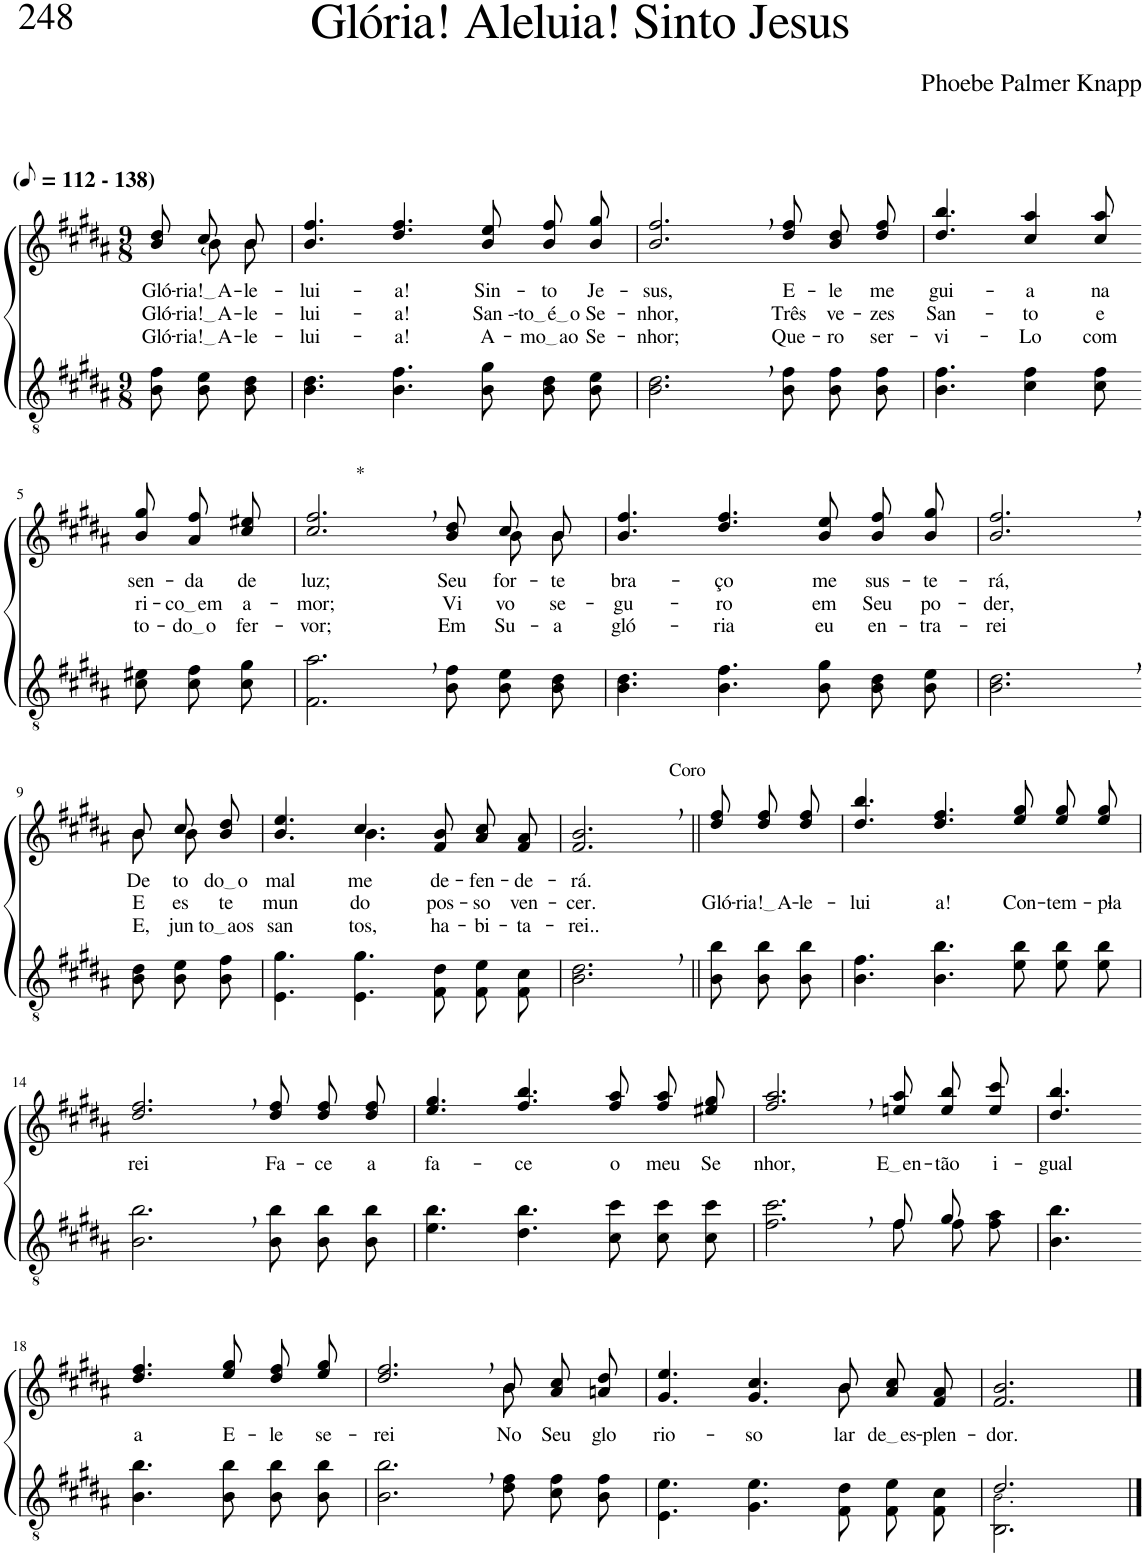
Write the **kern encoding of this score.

**kern	**kern	**text	**text	**text
*part2	*part1	*part1	*part1	*part1
*staff2	*staff1	*staff1	*staff1	*staff1
*I"Parte III e IV	*I"Parte I e II	*	*	*
*clefGv2	*clefG2	*	*	*
*Trd5c9	*Trd5c9	*	*	*
*k[f#c#g#d#a#]	*k[f#c#g#d#a#]	*	*	*
*M9/8	*M9/8	*	*	*
*MM56	*MM56	*	*	*
=1	=1	=1	=1	=1
!	!LO:TX:a:B:t=(	!	!	!
!	!LO:TX:a:B:t=- 138)	!	!	!
!	!	!LO:LY:b	!LO:LY:b	!LO:LY:b
*	*^	*	*	*
8B\ 8f#\L	8b\ 8dd#\L	8ryy	Gló-	Gló-	Gló-
!	!	!	!LO:LY:b	!LO:LY:b	!LO:LY:b
8B\ 8e\	8cc#\	8b\L	ria! A	ria! A	ria! A
!	!	!	!LO:LY:b	!LO:LY:b	!LO:LY:b
8B\ 8d#\J	8b\J	8b\J	-le-	-le-	-le-
=2	=2	=2	=2	=2	=2
!	!	!	!LO:LY:b	!LO:LY:b	!LO:LY:b
*	*v	*v	*	*	*
4.B\ 4.d#\	4.b/ 4.ff#/	-lui-	-lui-	-lui-
!	!	!LO:LY:b	!LO:LY:b	!LO:LY:b
4.B\ 4.f#\	4.dd#/ 4.ff#/	-a!	-a!	-a!
!	!	!LO:LY:b	!LO:LY:b	!LO:LY:b
8B\ 8g#\L	8b\ 8ee\L	Sin-	San --	A-
!	!	!LO:LY:b	!LO:LY:b	!LO:LY:b
8B\ 8d#\	8b\ 8ff#\	-to	to é o	mo ao
!	!	!LO:LY:b	!LO:LY:b	!LO:LY:b
8B\ 8e\J	8b\ 8gg#\J	Je-	Se-	Se-
=3	=3	=3	=3	=3
!	!	!LO:LY:b	!LO:LY:b	!LO:LY:b
2.B\, 2.d#\,	2.b/, 2.ff#/,	-sus,	-nhor,	-nhor;
!	!	!LO:LY:b	!LO:LY:b	!LO:LY:b
8B\ 8f#\L	8dd#\ 8ff#\L	E-	Três	Que-
!	!	!LO:LY:b	!LO:LY:b	!LO:LY:b
8B\ 8f#\	8b\ 8dd#\	-le	ve-	-ro
!	!	!LO:LY:b	!LO:LY:b	!LO:LY:b
8B\ 8f#\J	8dd#\ 8ff#\J	me	-zes	ser-
=4	=4	=4	=4	=4
!	!	!LO:LY:b	!LO:LY:b	!LO:LY:b
4.B\ 4.f#\	4.dd#/ 4.bb/	gui-	San-	-vi-
!	!	!LO:LY:b	!LO:LY:b	!LO:LY:b
4c#\ 4f#\	4cc#/ 4aa#/	-a	-to	-Lo
!	!	!LO:LY:b	!LO:LY:b	!LO:LY:b
8c#\ 8f#\	8cc#/ 8aa#/	na	e	com
!!LO:LB:g=z
=5-	=5-	=5-	=5-	=5-
*k[f#c#g#d#a#]	*k[f#c#g#d#a#]	*	*	*
!	!	!LO:LY:b	!LO:LY:b	!LO:LY:b
8c#\ 8e#X\L	8b\ 8gg#\L	sen-	ri-	to-
!	!	!LO:LY:b	!LO:LY:b	!LO:LY:b
8c#\ 8f#\	8a#\ 8ff#\	-da	co em	do o
!	!	!LO:LY:b	!LO:LY:b	!LO:LY:b
8c#\ 8g#\J	8cc#\ 8ee#X\J	de	a-	fer-
=6	=6	=6	=6	=6
!	!LO:TX:a:t=*	!	!	!
!	!	!LO:LY:b	!LO:LY:b	!LO:LY:b
*	*^	*	*	*
2.F#\, 2.a#\,	2.cc#/, 2.ff#/,	2..ryy	luz;	-mor;	-vor;
!	!	!	!LO:LY:b	!LO:LY:b	!LO:LY:b
8B\ 8f#\L	8b\ 8dd#\L	.	Seu	Vi-	Em
!	!	!	!LO:LY:b	!LO:LY:b	!LO:LY:b
8B\ 8e\	8cc#\	8b\L	for-	-vo	Su-
!	!	!	!LO:LY:b	!LO:LY:b	!LO:LY:b
8B\ 8d#\J	8b\J	8b\J	-te	se-	-a
=7	=7	=7	=7	=7	=7
!	!	!	!LO:LY:b	!LO:LY:b	!LO:LY:b
*	*v	*v	*	*	*
4.B\ 4.d#\	4.b/ 4.ff#/	bra-	gu-	gló-
!	!	!LO:LY:b	!LO:LY:b	!LO:LY:b
4.B\ 4.f#\	4.dd#/ 4.ff#/	-ço	-ro	-ria
!	!	!LO:LY:b	!LO:LY:b	!LO:LY:b
8B\ 8g#\L	8b\ 8ee\L	me	em	eu
!	!	!LO:LY:b	!LO:LY:b	!LO:LY:b
8B\ 8d#\	8b\ 8ff#\	sus-	Seu	en-
!	!	!LO:LY:b	!LO:LY:b	!LO:LY:b
8B\ 8e\J	8b\ 8gg#\J	-te-	po-	-tra-
=8	=8	=8	=8	=8
!	!	!LO:LY:b	!LO:LY:b	!LO:LY:b
2.B\, 2.d#\,	2.b/, 2.ff#/,	-rá,	-der,	-rei
!!LO:LB:g=z
=9-	=9-	=9-	=9-	=9-
*k[f#c#g#d#a#]	*	*	*	*
*	*^	*	*	*
!	!	!	!LO:LY:b	!LO:LY:b	!LO:LY:b
8B\ 8d#\L	8b\L	8b\L	De	-E	E,
!	!	!	!LO:LY:b	!LO:LY:b	!LO:LY:b
8B\ 8e\	8cc#\	8b\J	to-	es-	jun-
!	!	!	!LO:LY:b	!LO:LY:b	!LO:LY:b
8B\ 8f#\J	8b\ 8dd#\J	8ryy	do o	-te	to aos
=10	=10	=10	=10	=10	=10
!	!	!	!LO:LY:b	!LO:LY:b	!LO:LY:b
4.E\ 4.g#\	4.ryy	4.b/ 4.ee/	-mal	mun-	san-
!	!	!	!LO:LY:b	!LO:LY:b	!LO:LY:b
4.E\ 4.g#\	4.b\	4.cc#/	me	-do	tos,
!	!	!	!LO:LY:b	!LO:LY:b	!LO:LY:b
8F#/ 8d#/L	4.ryy	8f#/ 8b/L	de-	pos-	ha-
!	!	!	!LO:LY:b	!LO:LY:b	!LO:LY:b
8F#/ 8e/	.	8a#/ 8cc#/	-fen-	-so	-bi-
!	!	!	!LO:LY:b	!LO:LY:b	!LO:LY:b
8F#/ 8c#/J	.	8f#/ 8a#/J	-de-	ven-	-ta-
=11	=11	=11	=11	=11	=11
!	!LO:TX:a:t=Coro	!	!	!	!
!	!	!	!LO:LY:b	!LO:LY:b	!LO:LY:b
*	*v	*v	*	*	*
2.B\, 2.d#\,	2.f#/, 2.b/,	-rá.	-cer.	-rei..
=12||	=12||	=12||	=12||	=12||
!	!	!	!LO:LY:b	!
8B\ 8b\L	8dd#\ 8ff#\L	.	Gló-	.
!	!	!	!LO:LY:b	!
8B\ 8b\	8dd#\ 8ff#\	.	ria! A	.
!	!	!	!LO:LY:b	!
8B\ 8b\J	8dd#\ 8ff#\J	.	-le-	.
=13	=13	=13	=13	=13
!	!	!	!LO:LY:b	!
4.B\ 4.f#\	4.dd#/ 4.bb/	.	-lui	.
!	!	!	!LO:LY:b	!
4.B\ 4.b\	4.dd#/ 4.ff#/	.	a!	.
!	!	!	!LO:LY:b	!
8e\ 8b\L	8ee\ 8gg#\L	.	Con-	.
!	!	!	!LO:LY:b	!
8e\ 8b\	8ee\ 8gg#\	.	-tem-	.
!	!	!	!LO:LY:b	!
8e\ 8b\J	8ee\ 8gg#\J	.	-pla-	.
!!LO:LB:g=z
=14	=14	=14	=14	=14
!	!	!LO:LY:b	!	!
2.B\, 2.b\,	2.dd#/, 2.ff#/,	rei	.	.
!	!	!LO:LY:b	!	!
8B\ 8b\L	8dd#\ 8ff#\L	Fa-	.	.
!	!	!LO:LY:b	!	!
8B\ 8b\	8dd#\ 8ff#\	-ce	.	.
!	!	!LO:LY:b	!	!
8B\ 8b\J	8dd#\ 8ff#\J	a	.	.
=15	=15	=15	=15	=15
!	!	!LO:LY:b	!	!
4.e\ 4.b\	4.ee/ 4.gg#/	fa-	.	.
!	!	!LO:LY:b	!	!
4.d#\ 4.b\	4.ff#/ 4.bb/	-ce	.	.
!	!	!LO:LY:b	!	!
8c#\ 8cc#\L	8ff#\ 8aa#\L	o	.	.
!	!	!LO:LY:b	!	!
8c#\ 8cc#\	8ff#\ 8aa#\	meu	.	.
!	!	!LO:LY:b	!	!
8c#\ 8cc#\J	8ee#X\ 8gg#\J	Se	.	.
=16	=16	=16	=16	=16
*^	*	*	*	*
!	!	!	!LO:LY:b	!	!
2.f#\, 2.cc#\,	2.ryy	2.ff#/, 2.aa#/,	nhor,	.	.
!	!	!	!LO:LY:b	!	!
8f#\L	8f#\L	8een\ 8aa#\L	E en	.	.
!	!	!	!LO:LY:b	!	!
8g#\	8f#\J	8ee\ 8bb\	-tão	.	.
!	!	!	!LO:LY:b	!	!
8f#\ 8a#\J	8ryy	8ee\ 8ccc#\J	i-	.	.
=17	=17	=17	=17	=17	=17
!	!	!	!LO:LY:b	!	!
*v	*v	*	*	*	*
4.B\ 4.b\	4.dd#/ 4.bb/	-gual	.	.
!!LO:LB:g=z
=18-	=18-	=18-	=18-	=18-
!	!	!LO:LY:b	!	!
4.B\ 4.b\	4.dd#/ 4.ff#/	a	.	.
!	!	!LO:LY:b	!	!
8B\ 8b\L	8ee\ 8gg#\L	E-	.	.
!	!	!LO:LY:b	!	!
8B\ 8b\	8dd#\ 8ff#\	-le	.	.
!	!	!LO:LY:b	!	!
8B\ 8b\J	8ee\ 8gg#\J	se-	.	.
=19	=19	=19	=19	=19
!	!	!LO:LY:b	!	!
*	*^	*	*	*
2.B\, 2.b\,	2.dd#/, 2.ff#/,	2.ryy	-rei	.	.
!	!	!	!LO:LY:b	!	!
8d#\ 8f#\L	8b\L	8b\	No	.	.
!	!	!	!LO:LY:b	!	!
8c#\ 8f#\	8a#\ 8cc#\	4ryy	Seu	.	.
!	!	!	!LO:LY:b	!	!
8B\ 8f#\J	8an\ 8dd#\J	.	glo-	.	.
=20	=20	=20	=20	=20	=20
!	!	!	!LO:LY:b	!	!
4.E\ 4.e\	2.ryy	4.g#/ 4.ee/	-rio-	.	.
!	!	!	!LO:LY:b	!	!
4.G#\ 4.e\	.	4.g#/ 4.cc#/	-so	.	.
!	!	!	!LO:LY:b	!	!
8F#/ 8d#/L	8b\	8b/L	lar	.	.
!	!	!	!LO:LY:b	!	!
8F#/ 8e/	4ryy	8a#/ 8cc#/	de es	.	.
!	!	!	!LO:LY:b	!	!
8F#/ 8c#/J	.	8f#/ 8a#/J	-plen-	.	.
=21	=21	=21	=21	=21	=21
*^	*	*	*	*	*
!	!	!	!	!LO:LY:b	!	!
*	*	*v	*v	*	*	*
2.d#/	2.BB\ 2.B!\	2.f#/ 2.b/	-dor.	.	.
*v	*v	*	*	*	*
==	==	==	==	==
*-	*-	*-	*-	*-
